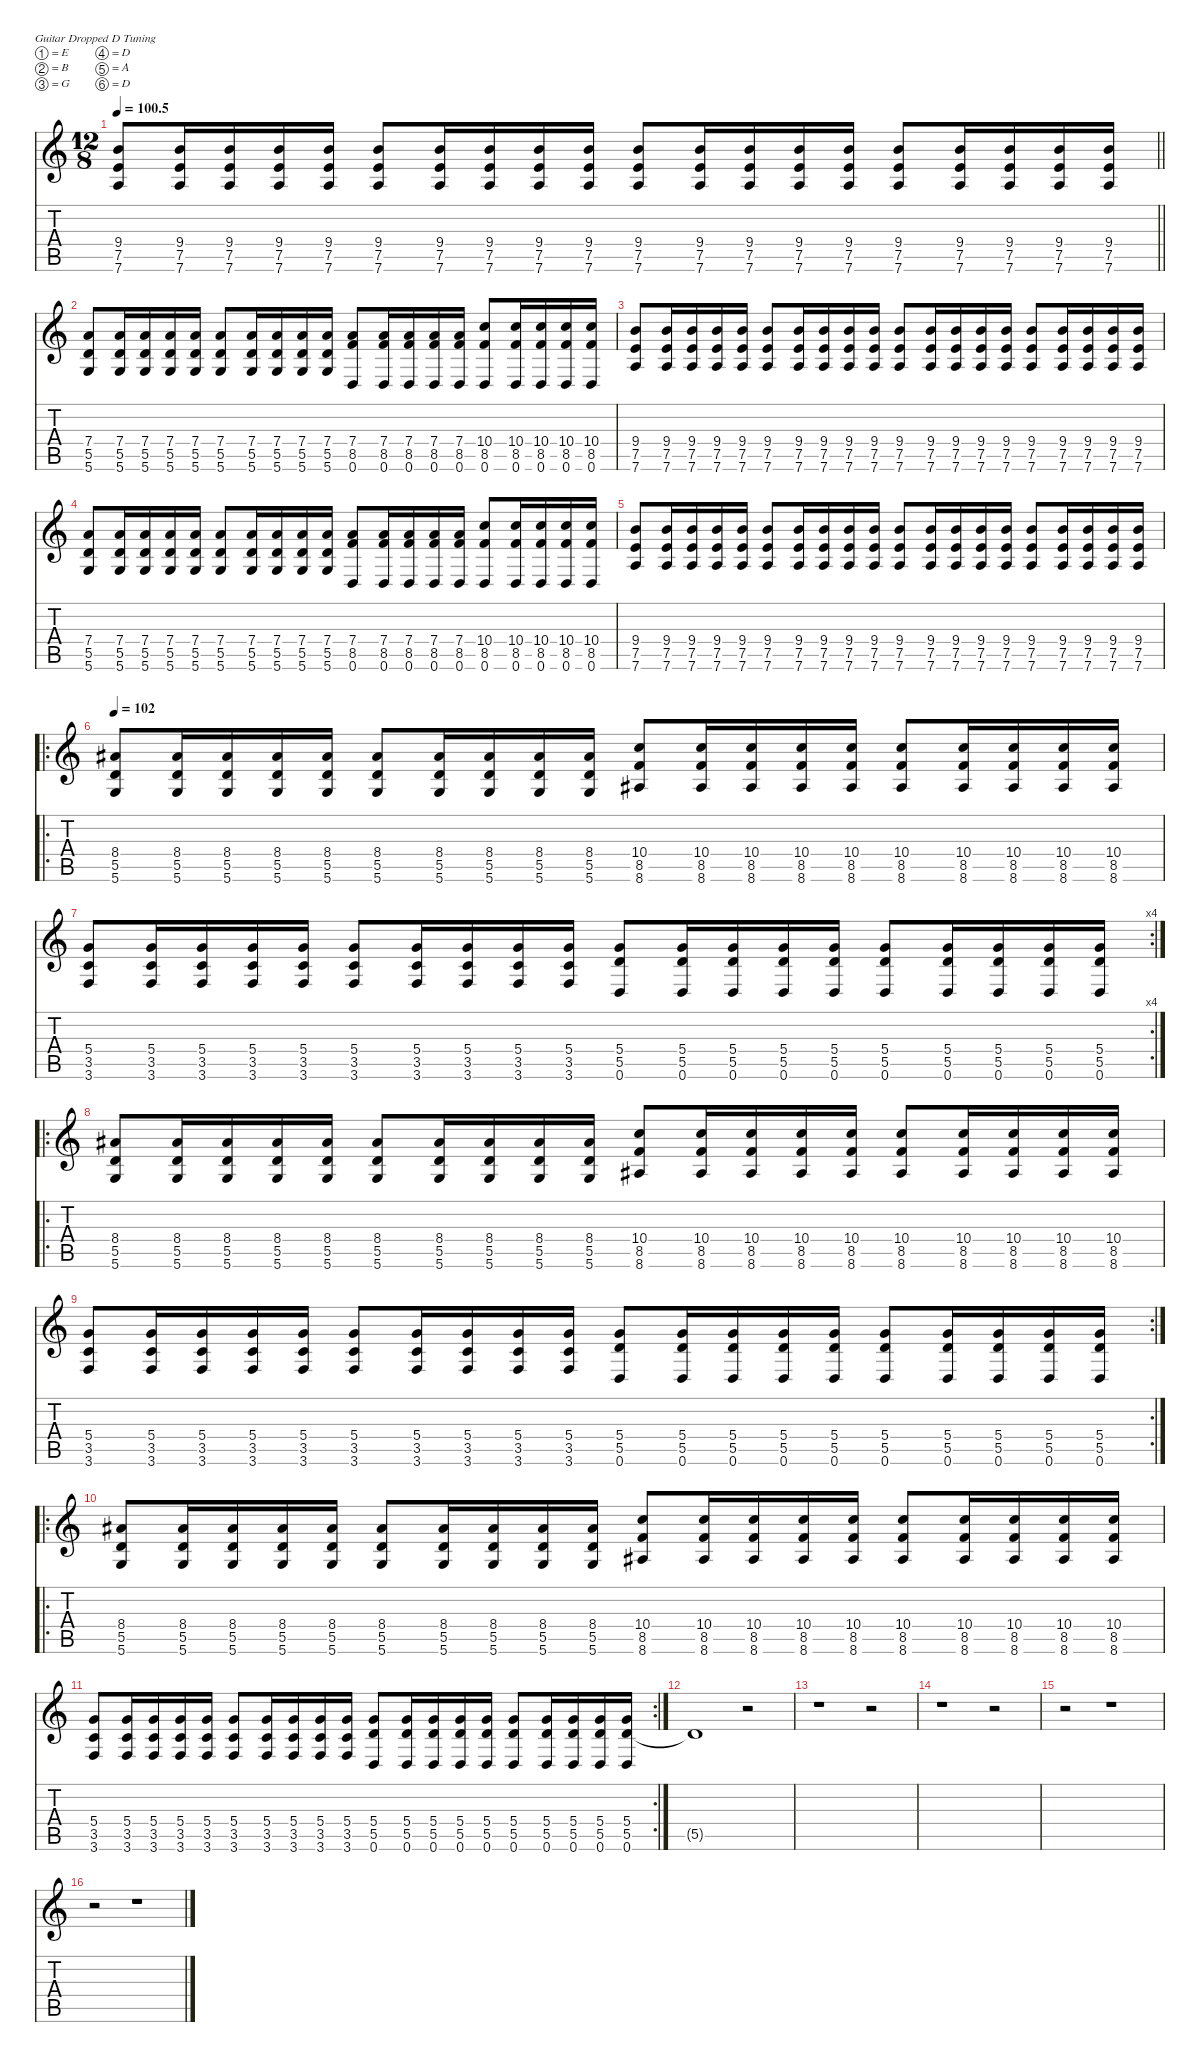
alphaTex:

\defaultSystemsLayout 4
\hideDynamics
\bracketExtendMode nobrackets
\singleTrackTrackNamePolicy hidden
\multiTrackTrackNamePolicy hidden
\firstSystemTrackNameMode fullname
\otherSystemsTrackNameOrientation horizontal
\track ("Distortion 1" "dist.guit.") {instrument distortionguitar}
\staff {score tabs}
\tuning (E4 B3 G3 D3 A2 D2)
\ts (12 8)
\tempo
100.5
\accidentals auto
\clef g2
\ottava regular
\simile none
\barLineRight lightlight
\ks aminor
(9.4 7.5 7.6).8{dy f beam Up} (9.4 7.5 7.6).16{beam Up} (9.4 7.5 7.6).16{beam Up} (9.4 7.5 7.6).16{beam Up} (9.4 7.5 7.6).16{beam Up} (9.4 7.5 7.6).8{beam Up} (9.4 7.5 7.6).16{beam Up} (9.4 7.5 7.6).16{beam Up} (9.4 7.5 7.6).16{beam Up} (9.4 7.5 7.6).16{beam Up} (9.4 7.5 7.6).8{beam Up} (9.4 7.5 7.6).16{beam Up} (9.4 7.5 7.6).16{beam Up} (9.4 7.5 7.6).16{beam Up} (9.4 7.5 7.6).16{beam Up} (9.4 7.5 7.6).8{beam Up} (9.4 7.5 7.6).16{beam Up} (9.4 7.5 7.6).16{beam Up} (9.4 7.5 7.6).16{beam Up} (9.4 7.5 7.6).16{beam Up} |
(7.4 5.5 5.6).8{beam Up} (7.4 5.5 5.6).16{beam Up} (7.4 5.5 5.6).16{beam Up} (7.4 5.5 5.6).16{beam Up} (7.4 5.5 5.6).16{beam Up} (7.4 5.5 5.6).8{beam Up} (7.4 5.5 5.6).16{beam Up} (7.4 5.5 5.6).16{beam Up} (7.4 5.5 5.6).16{beam Up} (7.4 5.5 5.6).16{beam Up} (7.4 8.5 0.6).8{beam Up} (7.4 8.5 0.6).16{beam Up} (7.4 8.5 0.6).16{beam Up} (7.4 8.5 0.6).16{beam Up} (7.4 8.5 0.6).16{beam Up} (10.4 8.5 0.6).8{beam Up} (10.4 8.5 0.6).16{beam Up} (10.4 8.5 0.6).16{beam Up} (10.4 8.5 0.6).16{beam Up} (10.4 8.5 0.6).16{beam Up} |
(9.4 7.5 7.6).8{beam Up} (9.4 7.5 7.6).16{beam Up} (9.4 7.5 7.6).16{beam Up} (9.4 7.5 7.6).16{beam Up} (9.4 7.5 7.6).16{beam Up} (9.4 7.5 7.6).8{beam Up} (9.4 7.5 7.6).16{beam Up} (9.4 7.5 7.6).16{beam Up} (9.4 7.5 7.6).16{beam Up} (9.4 7.5 7.6).16{beam Up} (9.4 7.5 7.6).8{beam Up} (9.4 7.5 7.6).16{beam Up} (9.4 7.5 7.6).16{beam Up} (9.4 7.5 7.6).16{beam Up} (9.4 7.5 7.6).16{beam Up} (9.4 7.5 7.6).8{beam Up} (9.4 7.5 7.6).16{beam Up} (9.4 7.5 7.6).16{beam Up} (9.4 7.5 7.6).16{beam Up} (9.4 7.5 7.6).16{beam Up} |
(7.4 5.5 5.6).8{beam Up} (7.4 5.5 5.6).16{beam Up} (7.4 5.5 5.6).16{beam Up} (7.4 5.5 5.6).16{beam Up} (7.4 5.5 5.6).16{beam Up} (7.4 5.5 5.6).8{beam Up} (7.4 5.5 5.6).16{beam Up} (7.4 5.5 5.6).16{beam Up} (7.4 5.5 5.6).16{beam Up} (7.4 5.5 5.6).16{beam Up} (7.4 8.5 0.6).8{beam Up} (7.4 8.5 0.6).16{beam Up} (7.4 8.5 0.6).16{beam Up} (7.4 8.5 0.6).16{beam Up} (7.4 8.5 0.6).16{beam Up} (10.4 8.5 0.6).8{beam Up} (10.4 8.5 0.6).16{beam Up} (10.4 8.5 0.6).16{beam Up} (10.4 8.5 0.6).16{beam Up} (10.4 8.5 0.6).16{beam Up} |
(9.4 7.5 7.6).8{beam Up} (9.4 7.5 7.6).16{beam Up} (9.4 7.5 7.6).16{beam Up} (9.4 7.5 7.6).16{beam Up} (9.4 7.5 7.6).16{beam Up} (9.4 7.5 7.6).8{beam Up} (9.4 7.5 7.6).16{beam Up} (9.4 7.5 7.6).16{beam Up} (9.4 7.5 7.6).16{beam Up} (9.4 7.5 7.6).16{beam Up} (9.4 7.5 7.6).8{beam Up} (9.4 7.5 7.6).16{beam Up} (9.4 7.5 7.6).16{beam Up} (9.4 7.5 7.6).16{beam Up} (9.4 7.5 7.6).16{beam Up} (9.4 7.5 7.6).8{beam Up} (9.4 7.5 7.6).16{beam Up} (9.4 7.5 7.6).16{beam Up} (9.4 7.5 7.6).16{beam Up} (9.4 7.5 7.6).16{beam Up} |
\ro
\tempo 102
(8.4{acc #} 5.5 5.6).8{beam Up} (8.4{acc #} 5.5 5.6).16{beam Up} (8.4{acc #} 5.5 5.6).16{beam Up} (8.4{acc #} 5.5 5.6).16{beam Up} (8.4{acc #} 5.5 5.6).16{beam Up} (8.4{acc #} 5.5 5.6).8{beam Up} (8.4{acc #} 5.5 5.6).16{beam Up} (8.4{acc #} 5.5 5.6).16{beam Up} (8.4{acc #} 5.5 5.6).16{beam Up} (8.4{acc #} 5.5 5.6).16{beam Up} (10.4 8.5 8.6{acc #}).8{beam Up} (10.4 8.5 8.6{acc #}).16{beam Up} (10.4 8.5 8.6{acc #}).16{beam Up} (10.4 8.5 8.6{acc #}).16{beam Up} (10.4 8.5 8.6{acc #}).16{beam Up} (10.4 8.5 8.6{acc #}).8{beam Up} (10.4 8.5 8.6{acc #}).16{beam Up} (10.4 8.5 8.6{acc #}).16{beam Up} (10.4 8.5 8.6{acc #}).16{beam Up} (10.4 8.5 8.6{acc #}).16{beam Up} |
\rc 4
(5.4 3.5 3.6).8{beam Up} (5.4 3.5 3.6).16{beam Up} (5.4 3.5 3.6).16{beam Up} (5.4 3.5 3.6).16{beam Up} (5.4 3.5 3.6).16{beam Up} (5.4 3.5 3.6).8{beam Up} (5.4 3.5 3.6).16{beam Up} (5.4 3.5 3.6).16{beam Up} (5.4 3.5 3.6).16{beam Up} (5.4 3.5 3.6).16{beam Up} (5.4 5.5 0.6).8{beam Up} (5.4 5.5 0.6).16{beam Up} (5.4 5.5 0.6).16{beam Up} (5.4 5.5 0.6).16{beam Up} (5.4 5.5 0.6).16{beam Up} (5.4 5.5 0.6).8{beam Up} (5.4 5.5 0.6).16{beam Up} (5.4 5.5 0.6).16{beam Up} (5.4 5.5 0.6).16{beam Up} (5.4 5.5 0.6).16{beam Up} |
\ro
(8.4{acc #} 5.5 5.6).8{beam Up} (8.4{acc #} 5.5 5.6).16{beam Up} (8.4{acc #} 5.5 5.6).16{beam Up} (8.4{acc #} 5.5 5.6).16{beam Up} (8.4{acc #} 5.5 5.6).16{beam Up} (8.4{acc #} 5.5 5.6).8{beam Up} (8.4{acc #} 5.5 5.6).16{beam Up} (8.4{acc #} 5.5 5.6).16{beam Up} (8.4{acc #} 5.5 5.6).16{beam Up} (8.4{acc #} 5.5 5.6).16{beam Up} (10.4 8.5 8.6{acc #}).8{beam Up} (10.4 8.5 8.6{acc #}).16{beam Up} (10.4 8.5 8.6{acc #}).16{beam Up} (10.4 8.5 8.6{acc #}).16{beam Up} (10.4 8.5 8.6{acc #}).16{beam Up} (10.4 8.5 8.6{acc #}).8{beam Up} (10.4 8.5 8.6{acc #}).16{beam Up} (10.4 8.5 8.6{acc #}).16{beam Up} (10.4 8.5 8.6{acc #}).16{beam Up} (10.4 8.5 8.6{acc #}).16{beam Up} |
\rc 2
(5.4 3.5 3.6).8{beam Up} (5.4 3.5 3.6).16{beam Up} (5.4 3.5 3.6).16{beam Up} (5.4 3.5 3.6).16{beam Up} (5.4 3.5 3.6).16{beam Up} (5.4 3.5 3.6).8{beam Up} (5.4 3.5 3.6).16{beam Up} (5.4 3.5 3.6).16{beam Up} (5.4 3.5 3.6).16{beam Up} (5.4 3.5 3.6).16{beam Up} (5.4 5.5 0.6).8{beam Up} (5.4 5.5 0.6).16{beam Up} (5.4 5.5 0.6).16{beam Up} (5.4 5.5 0.6).16{beam Up} (5.4 5.5 0.6).16{beam Up} (5.4 5.5 0.6).8{beam Up} (5.4 5.5 0.6).16{beam Up} (5.4 5.5 0.6).16{beam Up} (5.4 5.5 0.6).16{beam Up} (5.4 5.5 0.6).16{beam Up} |
\ro
(8.4{acc #} 5.5 5.6).8{beam Up} (8.4{acc #} 5.5 5.6).16{beam Up} (8.4{acc #} 5.5 5.6).16{beam Up} (8.4{acc #} 5.5 5.6).16{beam Up} (8.4{acc #} 5.5 5.6).16{beam Up} (8.4{acc #} 5.5 5.6).8{beam Up} (8.4{acc #} 5.5 5.6).16{beam Up} (8.4{acc #} 5.5 5.6).16{beam Up} (8.4{acc #} 5.5 5.6).16{beam Up} (8.4{acc #} 5.5 5.6).16{beam Up} (10.4 8.5 8.6{acc #}).8{beam Up} (10.4 8.5 8.6{acc #}).16{beam Up} (10.4 8.5 8.6{acc #}).16{beam Up} (10.4 8.5 8.6{acc #}).16{beam Up} (10.4 8.5 8.6{acc #}).16{beam Up} (10.4 8.5 8.6{acc #}).8{beam Up} (10.4 8.5 8.6{acc #}).16{beam Up} (10.4 8.5 8.6{acc #}).16{beam Up} (10.4 8.5 8.6{acc #}).16{beam Up} (10.4 8.5 8.6{acc #}).16{beam Up} |
\rc 2
(5.4 3.5 3.6).8{beam Up} (5.4 3.5 3.6).16{beam Up} (5.4 3.5 3.6).16{beam Up} (5.4 3.5 3.6).16{beam Up} (5.4 3.5 3.6).16{beam Up} (5.4 3.5 3.6).8{beam Up} (5.4 3.5 3.6).16{beam Up} (5.4 3.5 3.6).16{beam Up} (5.4 3.5 3.6).16{beam Up} (5.4 3.5 3.6).16{beam Up} (5.4 5.5 0.6).8{beam Up} (5.4 5.5 0.6).16{beam Up} (5.4 5.5 0.6).16{beam Up} (5.4 5.5 0.6).16{beam Up} (5.4 5.5 0.6).16{beam Up} (5.4 5.5 0.6).8{beam Up} (5.4 5.5 0.6).16{beam Up} (5.4 5.5 0.6).16{beam Up} (5.4 5.5 0.6).16{beam Up} (5.4 5.5 0.6).16{beam Up} |
5.5{t}.1{beam Up} r.2{beam Up} |
r.1{beam Down} r.2{beam Down} |
r.1{beam Down} r.2{beam Down} |
r.2{beam Down} r.1{beam Down} |
r.2{beam Down} r.1{beam Down}
